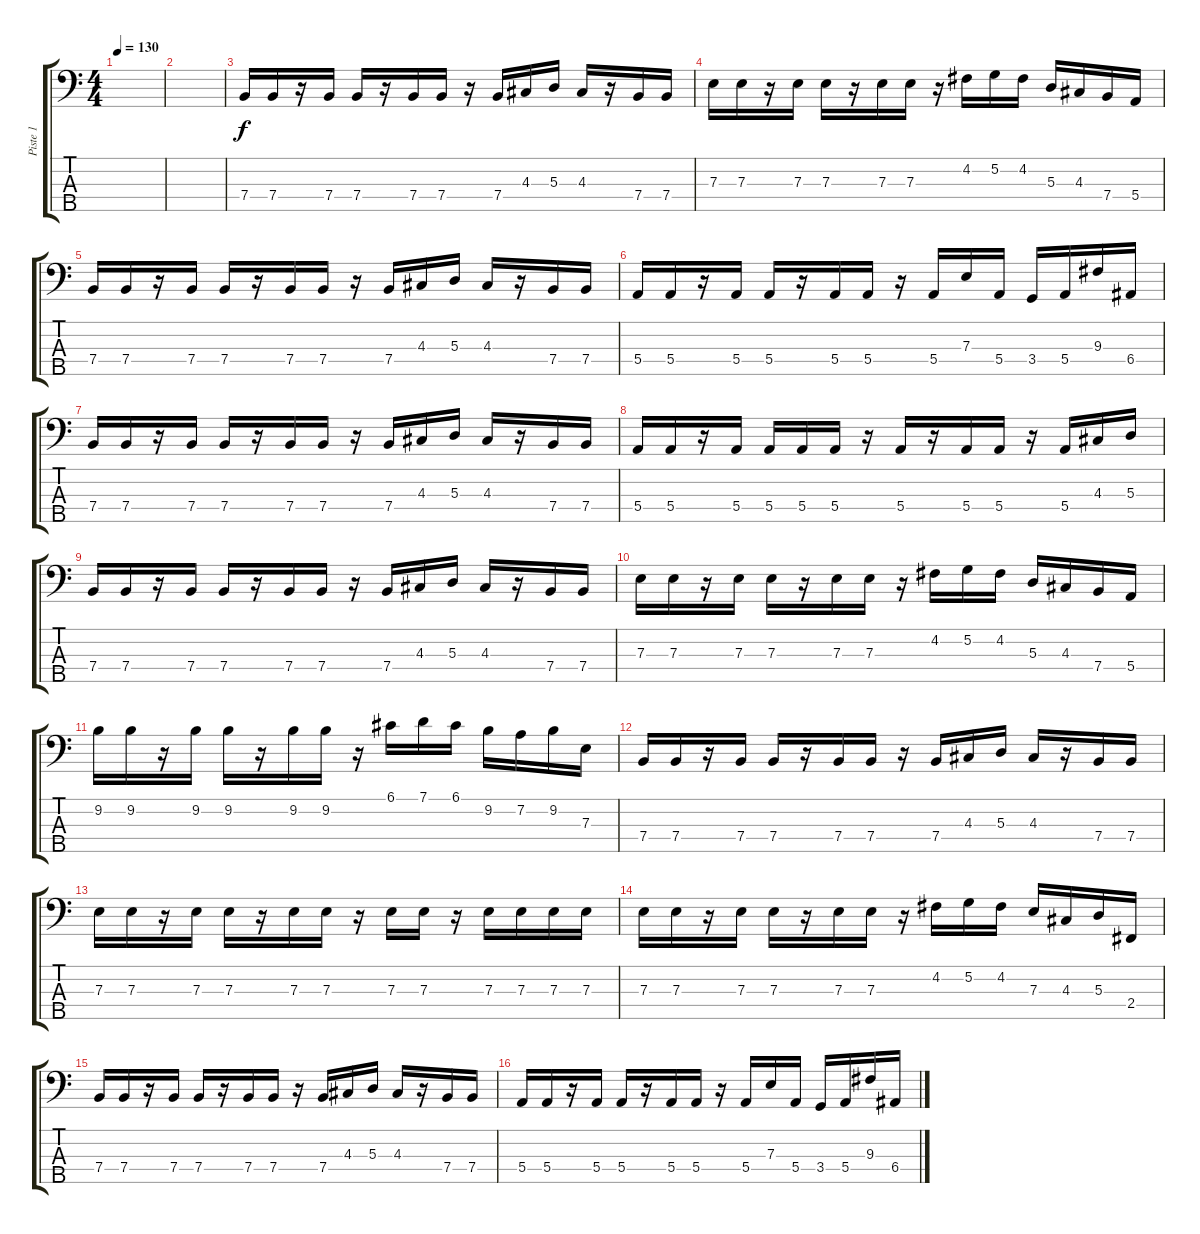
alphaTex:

\track ("Piste 1" "Piste 1") {instrument electricbasspick}
\staff {score tabs}
\tuning (G2 D2 A1 E1 B0) {hide}
\ts (4 4)
\tempo 130
\clef f4
\ks c
|
|
7.4.16 7.4.16 r.16 7.4.16 7.4.16 r.16 7.4.16 7.4.16 r.16 7.4.16 4.3.16 5.3.16 4.3.16 r.16 7.4.16 7.4.16 |
7.3.16 7.3.16 r.16 7.3.16 7.3.16 r.16 7.3.16 7.3.16 r.16 4.2.16 5.2.16 4.2.16 5.3.16 4.3.16 7.4.16 5.4.16 |
7.4.16 7.4.16 r.16 7.4.16 7.4.16 r.16 7.4.16 7.4.16 r.16 7.4.16 4.3.16 5.3.16 4.3.16 r.16 7.4.16 7.4.16 |
5.4.16 5.4.16 r.16 5.4.16 5.4.16 r.16 5.4.16 5.4.16 r.16 5.4.16 7.3.16 5.4.16 3.4.16 5.4.16 9.3.16 6.4.16 |
7.4.16 7.4.16 r.16 7.4.16 7.4.16 r.16 7.4.16 7.4.16 r.16 7.4.16 4.3.16 5.3.16 4.3.16 r.16 7.4.16 7.4.16 |
5.4.16 5.4.16 r.16 5.4.16 5.4.16 5.4.16 5.4.16 r.16 5.4.16 r.16 5.4.16 5.4.16 r.16 5.4.16 4.3.16 5.3.16 |
7.4.16 7.4.16 r.16 7.4.16 7.4.16 r.16 7.4.16 7.4.16 r.16 7.4.16 4.3.16 5.3.16 4.3.16 r.16 7.4.16 7.4.16 |
7.3.16 7.3.16 r.16 7.3.16 7.3.16 r.16 7.3.16 7.3.16 r.16 4.2.16 5.2.16 4.2.16 5.3.16 4.3.16 7.4.16 5.4.16 |
9.2.16 9.2.16 r.16 9.2.16 9.2.16 r.16 9.2.16 9.2.16 r.16 6.1.16 7.1.16 6.1.16 9.2.16 7.2.16 9.2.16 7.3.16 |
7.4.16 7.4.16 r.16 7.4.16 7.4.16 r.16 7.4.16 7.4.16 r.16 7.4.16 4.3.16 5.3.16 4.3.16 r.16 7.4.16 7.4.16 |
7.3.16 7.3.16 r.16 7.3.16 7.3.16 r.16 7.3.16 7.3.16 r.16 7.3.16 7.3.16 r.16 7.3.16 7.3.16 7.3.16 7.3.16 |
7.3.16 7.3.16 r.16 7.3.16 7.3.16 r.16 7.3.16 7.3.16 r.16 4.2.16 5.2.16 4.2.16 7.3.16 4.3.16 5.3.16 2.4.16 |
7.4.16 7.4.16 r.16 7.4.16 7.4.16 r.16 7.4.16 7.4.16 r.16 7.4.16 4.3.16 5.3.16 4.3.16 r.16 7.4.16 7.4.16 |
5.4.16 5.4.16 r.16 5.4.16 5.4.16 r.16 5.4.16 5.4.16 r.16 5.4.16 7.3.16 5.4.16 3.4.16 5.4.16 9.3.16 6.4.16
